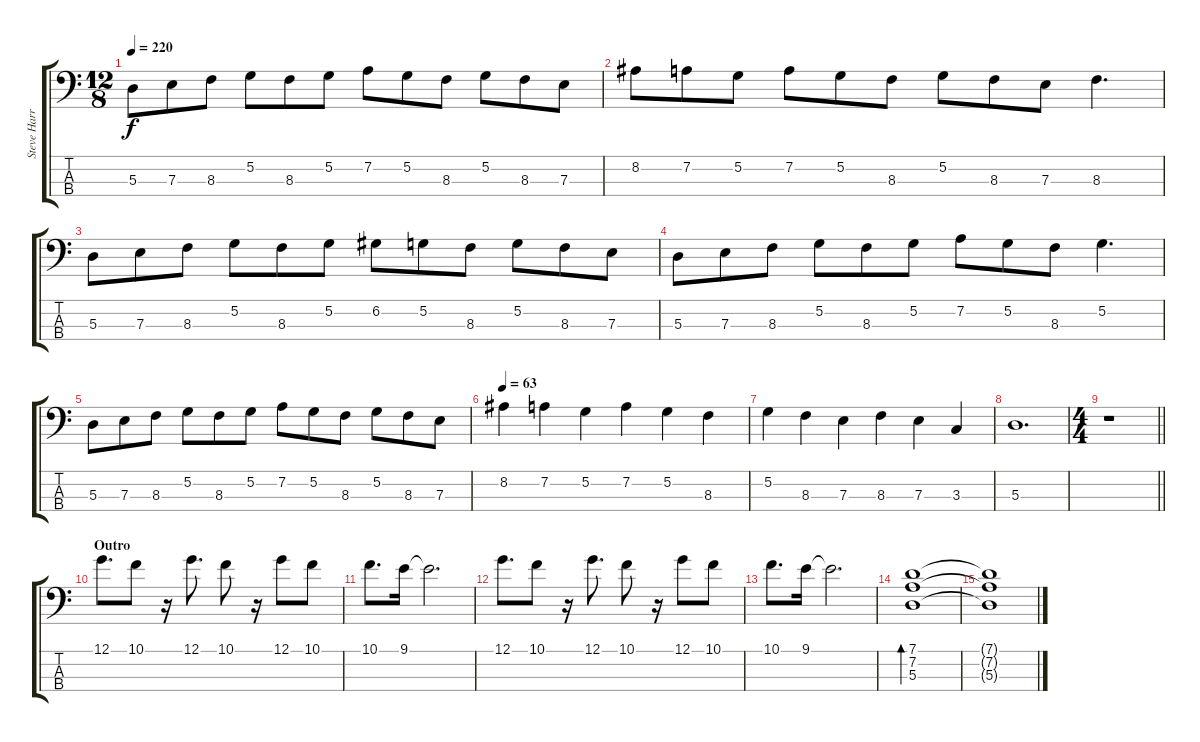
\track ("Steve Harris" "Steve Harr") {instrument electricbassfinger}
\staff {score tabs}
\tuning (G2 D2 A1 E1) {hide}
\ts (12 8)
\tempo 220
\clef f4
\ks c
5.3.8{dy f} 7.3.8 8.3.8 5.2.8 8.3.8 5.2.8 7.2.8 5.2.8 8.3.8 5.2.8 8.3.8 7.3.8 |
8.2.8 7.2.8 5.2.8 7.2.8 5.2.8 8.3.8 5.2.8 8.3.8 7.3.8 8.3.4{d} |
5.3.8 7.3.8 8.3.8 5.2.8 8.3.8 5.2.8 6.2.8 5.2.8 8.3.8 5.2.8 8.3.8 7.3.8 |
5.3.8 7.3.8 8.3.8 5.2.8 8.3.8 5.2.8 7.2.8 5.2.8 8.3.8 5.2.4{d} |
5.3.8 7.3.8 8.3.8 5.2.8 8.3.8 5.2.8 7.2.8 5.2.8 8.3.8 5.2.8 8.3.8 7.3.8 |
\tempo 63
8.2.4 7.2.4 5.2.4 7.2.4 5.2.4 8.3.4 |
5.2.4 8.3.4 7.3.4 8.3.4 7.3.4 3.3.4 |
5.3.1{d} |
\ts (4 4)
\barLineRight lightlight
r.1 |
\section ("" "Outro")
12.1.8{d} 10.1.8 r.16 12.1.8{d} 10.1.8 r.16 12.1.8 10.1.8 |
10.1.8{d} 9.1.16 9.1{t}.2{d} |
12.1.8{d} 10.1.8 r.16 12.1.8{d} 10.1.8 r.16 12.1.8 10.1.8 |
10.1.8{d} 9.1.16 9.1{t}.2{d} |
(7.1 7.2 5.3).1{bd 240} |
(7.1{t} 7.2{t} 5.3{t}).1
